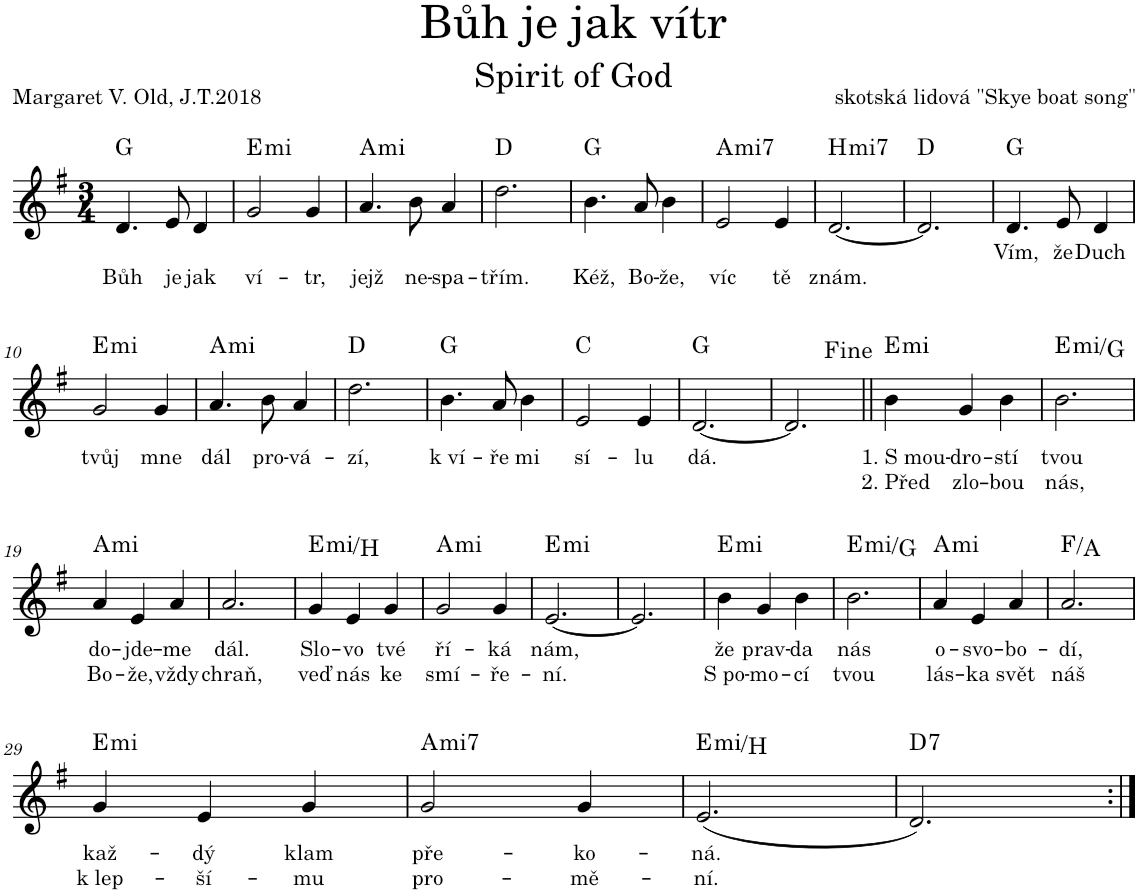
**kern	**text	**text	**harte
*part1	*part1	*part1	*part1
*staff1	*staff1	*staff1	*
*I"Hlas	*	*	*
*I'Hl.	*	*	*
*clefG2	*	*	*
*k[f#]	*	*	*
*M3/4	*	*	*
=1	=1	=1	=1
!	!	!LO:LY:b	!
4.d/	.	Bůh	G:maj
!	!	!LO:LY:b	!
8e/	.	je	.
!	!	!LO:LY:b	!
4d/	.	jak	.
=2	=2	=2	=2
!	!	!LO:LY:b	!LO:H:kt=mi
2g/	.	ví-	E:min
!	!	!LO:LY:b	!
4g/	.	-tr,	.
=3	=3	=3	=3
!	!	!LO:LY:b	!LO:H:kt=mi
4.a/	.	jejž	A:min
!	!	!LO:LY:b	!
8b\	.	ne-	.
!	!	!LO:LY:b	!
4a/	.	-spa-	.
=4	=4	=4	=4
!	!	!LO:LY:b	!
2.dd\	.	-třím.	D:maj
=5	=5	=5	=5
!	!	!LO:LY:b	!
4.b\	.	Kéž,	G:maj
!	!	!LO:LY:b	!
8a/	.	Bo-	.
!	!	!LO:LY:b	!
4b\	.	-že,	.
=6	=6	=6	=6
!	!	!LO:LY:b	!LO:H:kt=mi7
2e/	.	víc	A:min7
!	!	!LO:LY:b	!
4e/	.	tě	.
=7	=7	=7	=7
!	!	!LO:LY:b	!LO:H:kt=mi7
[2.d/	.	znám.	B:min7
=8	=8	=8	=8
2.d/]	.	.	D:maj
=9	=9	=9	=9
!	!LO:LY:b	!	!
4.d/	Vím,	.	G:maj
!	!LO:LY:b	!	!
8e/	že	.	.
!	!LO:LY:b	!	!
4d/	Duch	.	.
!!LO:LB:g=z
=10	=10	=10	=10
!	!LO:LY:b	!	!LO:H:kt=mi
2g/	tvůj	.	E:min
!	!LO:LY:b	!	!
4g/	mne	.	.
=11	=11	=11	=11
!	!LO:LY:b	!	!LO:H:kt=mi
4.a/	dál	.	A:min
!	!LO:LY:b	!	!
8b\	pro-	.	.
!	!LO:LY:b	!	!
4a/	-vá-	.	.
=12	=12	=12	=12
!	!LO:LY:b	!	!
2.dd\	-zí,	.	D:maj
=13	=13	=13	=13
!	!LO:LY:b	!	!
4.b\	k ví-	.	G:maj
!	!LO:LY:b	!	!
8a/	-ře	.	.
!	!LO:LY:b	!	!
4b\	mi	.	.
=14	=14	=14	=14
!	!LO:LY:b	!	!
2e/	sí-	.	C:maj
!	!LO:LY:b	!	!
4e/	-lu	.	.
=15	=15	=15	=15
!	!LO:LY:b	!	!
[2.d/	dá.	.	G:maj
=16	=16	=16	=16
2.d/]	.	.	.
=17||	=17||	=17||	=17||
!	!LO:LY:b	!LO:LY:b	!LO:H:kt=mi
4b\	1. S mou-	2. Před	E:min
!	!LO:LY:b	!LO:LY:b	!
4g/	-dro-	zlo-	.
!	!LO:LY:b	!LO:LY:b	!
4b\	-stí	-bou	.
=18	=18	=18	=18
!	!LO:LY:b	!LO:LY:b	!LO:H:kt=mi
2.b\	tvou	nás,	E:min/b3
!!LO:LB:g=z
=19	=19	=19	=19
!	!LO:LY:b	!LO:LY:b	!LO:H:kt=mi
4a/	do-	Bo-	A:min
!	!LO:LY:b	!LO:LY:b	!
4e/	-jde-	-že,	.
!	!LO:LY:b	!LO:LY:b	!
4a/	-me	vždy	.
=20	=20	=20	=20
!	!LO:LY:b	!LO:LY:b	!
2.a/	dál.	chraň,	.
=21	=21	=21	=21
!	!LO:LY:b	!LO:LY:b	!LO:H:kt=mi
4g/	Slo-	veď	E:min/5
!	!LO:LY:b	!LO:LY:b	!
4e/	-vo	nás	.
!	!LO:LY:b	!LO:LY:b	!
4g/	tvé	ke	.
=22	=22	=22	=22
!	!LO:LY:b	!LO:LY:b	!LO:H:kt=mi
2g/	ří-	smí-	A:min
!	!LO:LY:b	!LO:LY:b	!
4g/	-ká	-ře-	.
=23	=23	=23	=23
!	!LO:LY:b	!LO:LY:b	!LO:H:kt=mi
[2.e/	nám,	-ní.	E:min
=24	=24	=24	=24
2.e/]	.	.	.
=25	=25	=25	=25
!	!LO:LY:b	!LO:LY:b	!LO:H:kt=mi
4b\	že	S po-	E:min
!	!LO:LY:b	!LO:LY:b	!
4g/	prav-	-mo-	.
!	!LO:LY:b	!LO:LY:b	!
4b\	-da	-cí	.
=26	=26	=26	=26
!	!LO:LY:b	!LO:LY:b	!LO:H:kt=mi
2.b\	nás	tvou	E:min/b3
=27	=27	=27	=27
!	!LO:LY:b	!LO:LY:b	!LO:H:kt=mi
4a/	o-	lás-	A:min
!	!LO:LY:b	!LO:LY:b	!
4e/	-svo-	-ka	.
!	!LO:LY:b	!LO:LY:b	!
4a/	-bo-	svět	.
=28	=28	=28	=28
!	!LO:LY:b	!LO:LY:b	!
2.a/	-dí,	náš	F:maj/3
!!LO:LB:g=z
=29	=29	=29	=29
!	!LO:LY:b	!LO:LY:b	!LO:H:kt=mi
4g/	kaž-	k lep-	E:min
!	!LO:LY:b	!LO:LY:b	!
4e/	-dý	-ší-	.
!	!LO:LY:b	!LO:LY:b	!
4g/	klam	-mu	.
=30	=30	=30	=30
!	!LO:LY:b	!LO:LY:b	!LO:H:kt=mi7
2g/	pře-	pro-	A:min7
!	!LO:LY:b	!LO:LY:b	!
4g/	-ko-	-mě-	.
=31	=31	=31	=31
!	!LO:LY:b	!LO:LY:b	!LO:H:kt=mi
(2.e/	-ná.	-ní.	E:min/5
=32	=32	=32	=32
!	!	!	!LO:H:kt=7
2.d/)	.	.	D:7
=:|!	=:|!	=:|!	=:|!
*-	*-	*-	*-
